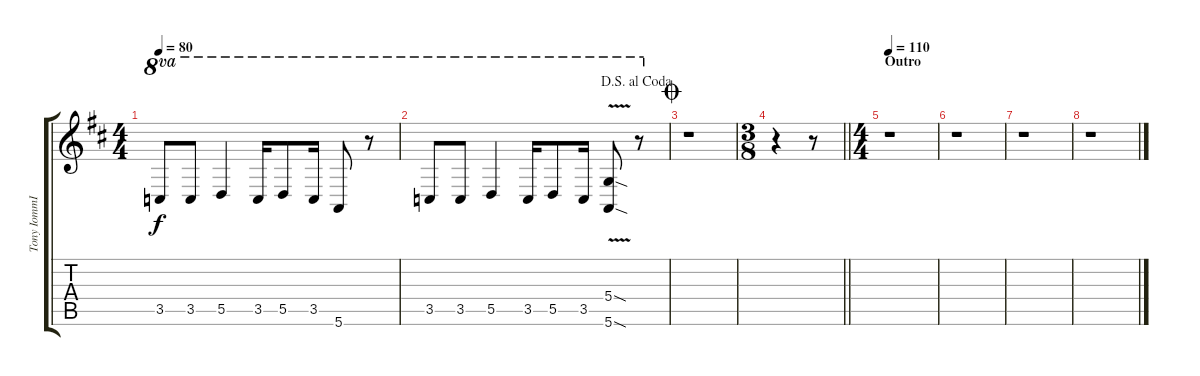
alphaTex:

\track ("Tony IommI Acoustic" "Tony IommI") {instrument acousticguitarnylon}
\staff {score tabs}
\tuning (E4 B3 G3 D3 A2 E2) {hide}
\ts (4 4)
\tempo 80
\clef g2
\ks d
3.5.8{ot 8va dy f} 3.5.8{ot 8va} 5.5.4{ot 8va} 3.5.16{ot 8va} 5.5.8{ot 8va} 3.5.16{ot 8va} 5.6.8{ot 8va} r.8{ot 8va} |
\jump dalsegnoalcoda
3.5.8{ot 8va} 3.5.8{ot 8va} 5.5.4{ot 8va} 3.5.16{ot 8va} 5.5.8{ot 8va} 3.5.16{ot 8va} (5.4{v sod} 5.6{sod}).8{ot 8va} r.8{ot 8va} |
\jump coda
r.1 |
\ts (3 8)
\barLineRight lightlight
r.4 r.8 |
\ts (4 4)
\section ("" "Outro")
\tempo 110
r.1 |
r.1 |
r.1 |
r.1
